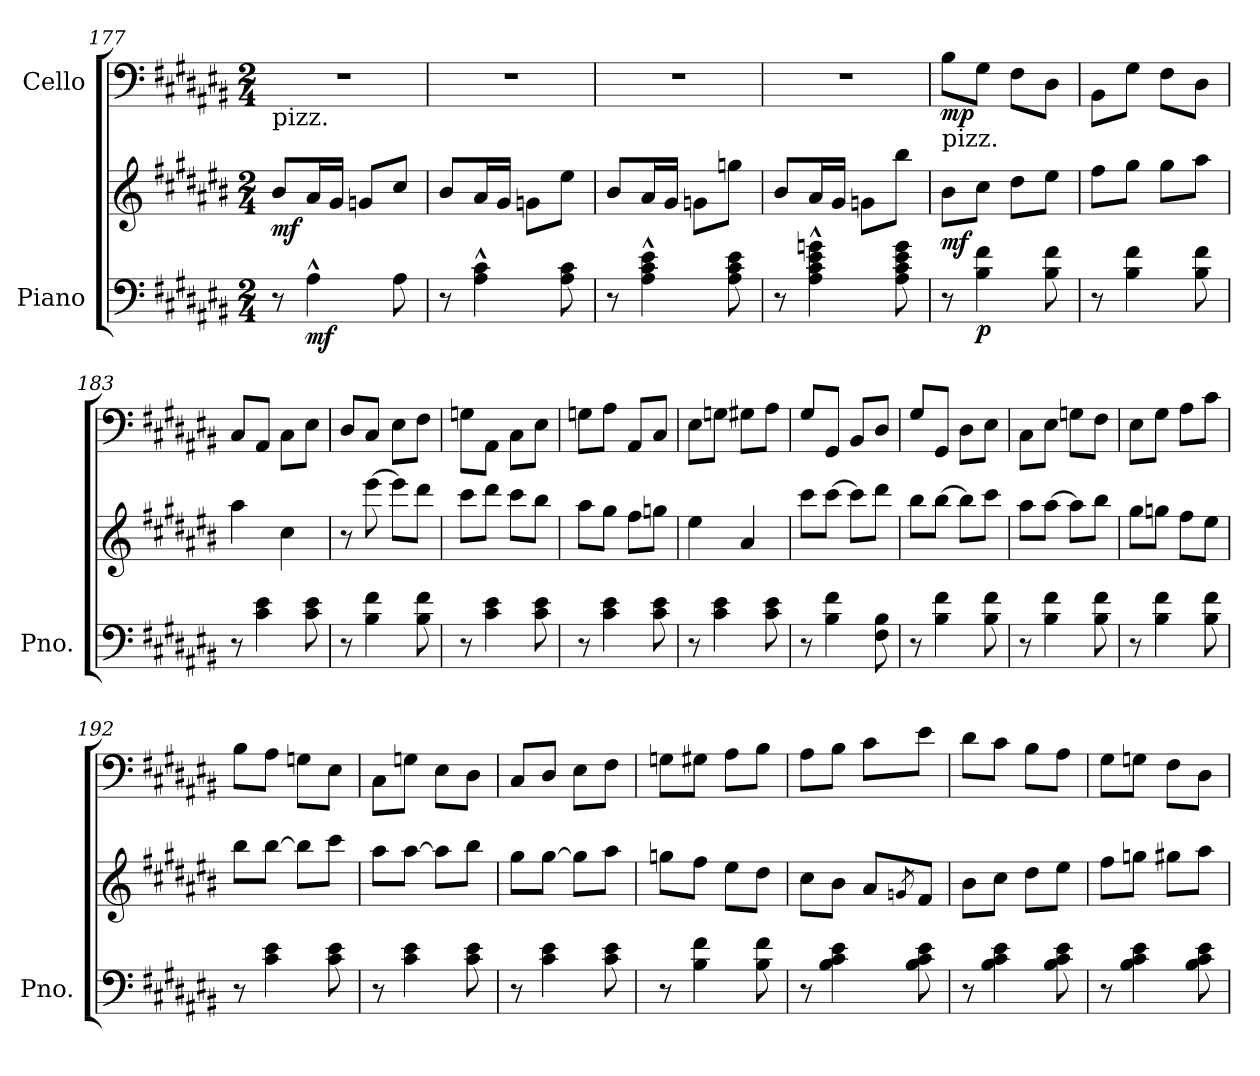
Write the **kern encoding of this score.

**kern	**kern	**dynam	**kern	**dynam
*part2	*part2	*part2	*part1	*part1
*staff3	*staff2	*staff2/3	*staff1	*staff1
*I"Piano	*	*	*I"Cello	*
*I'Pno.	*	*	*	*
*clefF4	*clefG2	*	*clefF4	*
*k[f#c#g#d#a#e#b#]	*k[f#c#g#d#a#e#b#]	*	*k[f#c#g#d#a#e#b#]	*
*M2/4	*M2/4	*	*M2/4	*
=177	=177	=177	=177	=177
!	!	!	!LO:TX:b:t=pizz.	!
!	!	!LO:DY:b	!	!
8r	8b#L	mf	2r	.
!	!	!LO:DY:b=2	!	!
4A#^^	16a#L	mf	.	.
.	16g#JJ	.	.	.
.	8gnL	.	.	.
8A#	8cc#J	.	.	.
=178	=178	=178	=178	=178
8r	8b#L	.	2r	.
4A#^^ 4c#^^	16a#L	.	.	.
.	16g#JJ	.	.	.
.	8gnL	.	.	.
8A# 8c#	8ee#J	.	.	.
=179	=179	=179	=179	=179
8r	8b#L	.	2r	.
4A#^^ 4c#^^ 4e#^^	16a#L	.	.	.
.	16g#JJ	.	.	.
.	8gnL	.	.	.
8A# 8c# 8e#	8ggnJ	.	.	.
=180	=180	=180	=180	=180
8r	8b#L	.	2r	.
4A#^^ 4c#^^ 4e#^^ 4gn^^	16a#L	.	.	.
.	16g#JJ	.	.	.
.	8gnL	.	.	.
8A# 8c# 8e# 8g	8bb#J	.	.	.
=181	=181	=181	=181	=181
!	!	!	!LO:TX:b:t=pizz.	!
!	!	!LO:DY:b	!	!LO:DY:b
8r	8b#L	mf	8B#L	mp
!	!	!LO:DY:b=2	!	!
4B# 4f#	8cc#J	p	8G#J	.
.	8dd#L	.	8F#L	.
8B# 8f#	8ee#J	.	8D#J	.
=182	=182	=182	=182	=182
8r	8ff#L	.	8BB#L	.
4B# 4f#	8gg#J	.	8G#J	.
.	8gg#L	.	8F#L	.
8B# 8f#	8aa#J	.	8D#J	.
=183	=183	=183	=183	=183
8r	4aa#	.	8C#L	.
4c# 4e#	.	.	8AA#J	.
.	4cc#	.	8C#L	.
8c# 8e#	.	.	8E#J	.
=184	=184	=184	=184	=184
8r	8r	.	8D#L	.
4B# 4f#	[8eee#	.	8C#J	.
.	8eee#L]	.	8E#L	.
8B# 8f#	8ddd#J	.	8F#J	.
=185	=185	=185	=185	=185
8r	8ccc#L	.	8GnL	.
4c# 4e#	8ddd#J	.	8AA#J	.
.	8ccc#L	.	8C#L	.
8c# 8e#	8bb#J	.	8E#J	.
=186	=186	=186	=186	=186
8r	8aa#L	.	8GnL	.
4c# 4e#	8gg#J	.	8A#J	.
.	8ff#L	.	8AA#L	.
8c# 8e#	8ggnJ	.	8C#J	.
=187	=187	=187	=187	=187
8r	4ee#	.	8E#L	.
4c# 4e#	.	.	8GnJ	.
.	4a#	.	8G#XL	.
8c# 8e#	.	.	8A#J	.
=188	=188	=188	=188	=188
8r	8ccc#L	.	8G#L	.
4B# 4f#	[8ccc#J	.	8GG#J	.
.	8ccc#L]	.	8BB#L	.
8B# 8F#	8ddd#J	.	8D#J	.
=189	=189	=189	=189	=189
8r	8bb#L	.	8G#L	.
4B# 4f#	[8bb#J	.	8GG#J	.
.	8bb#L]	.	8D#L	.
8B# 8f#	8ccc#J	.	8E#J	.
=190	=190	=190	=190	=190
8r	8aa#L	.	8C#L	.
4B# 4f#	[8aa#J	.	8E#J	.
.	8aa#L]	.	8GnL	.
8B# 8f#	8bb#J	.	8F#J	.
=191	=191	=191	=191	=191
8r	8gg#L	.	8E#L	.
4B# 4f#	8ggnJ	.	8G#J	.
.	8ff#L	.	8A#L	.
8B# 8f#	8ee#J	.	8c#J	.
=192	=192	=192	=192	=192
8r	8bb#L	.	8B#L	.
4c# 4e#	[8bb#J	.	8A#J	.
.	8bb#L]	.	8GnL	.
8c# 8e#	8ccc#J	.	8E#J	.
=193	=193	=193	=193	=193
8r	8aa#L	.	8C#L	.
4c# 4e#	[8aa#J	.	8GnJ	.
.	8aa#L]	.	8E#L	.
8c# 8e#	8bb#J	.	8D#J	.
=194	=194	=194	=194	=194
8r	8gg#L	.	8C#L	.
4c# 4e#	[8gg#J	.	8D#J	.
.	8gg#L]	.	8E#L	.
8c# 8e#	8aa#J	.	8F#J	.
=195	=195	=195	=195	=195
8r	8ggnL	.	8GnL	.
4B# 4f#	8ff#J	.	8G#XJ	.
.	8ee#L	.	8A#L	.
8B# 8f#	8dd#J	.	8B#J	.
=196	=196	=196	=196	=196
8r	8cc#L	.	8A#L	.
4B# 4c# 4e#	8b#J	.	8B#J	.
.	8a#L	.	8c#L	.
.	8qgn	.	.	.
8B# 8c# 8e#	8f#J	.	8e#J	.
=197	=197	=197	=197	=197
8r	8b#L	.	8d#L	.
4B# 4c# 4e#	8cc#J	.	8c#J	.
.	8dd#L	.	8B#L	.
8B# 8c# 8e#	8ee#J	.	8A#J	.
=198	=198	=198	=198	=198
8r	8ff#L	.	8G#L	.
4B# 4c# 4e#	8ggnJ	.	8GnJ	.
.	8gg#XL	.	8F#L	.
8B# 8c# 8e#	8aa#J	.	8D#J	.
=	=	=	=	=
*-	*-	*-	*-	*-
